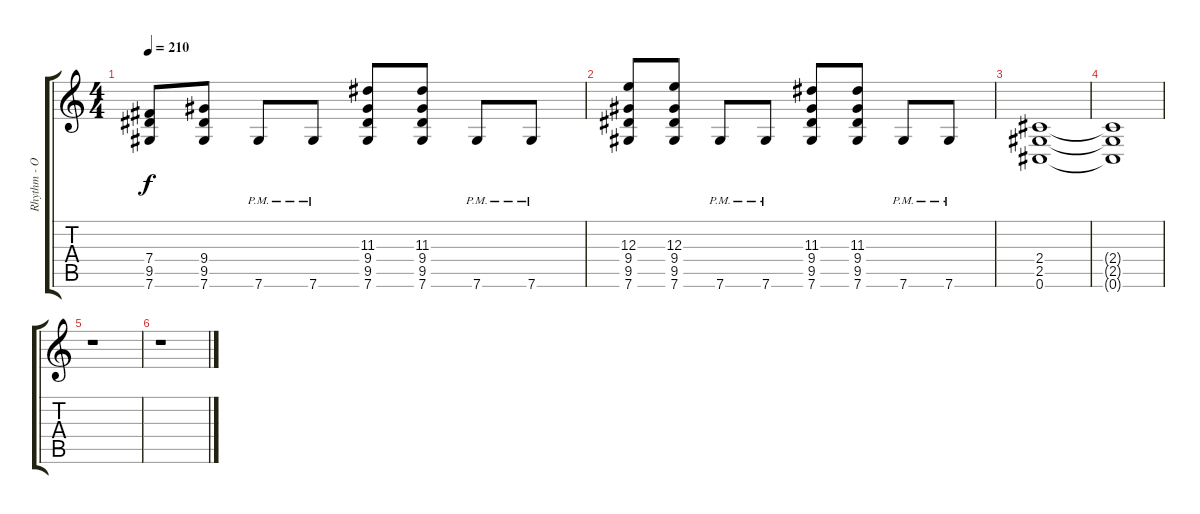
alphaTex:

\track ("Rhythm - Oli Herbert" "Rhythm - O") {instrument distortionguitar}
\staff {score tabs}
\tuning (Db4 Ab3 E3 B2 Gb2 Db2) {hide}
\ts (4 4)
\tempo 210
\clef g2
\ks c
(7.4 9.5 7.6).8{dy f} (9.4 9.5 7.6).8 7.6{pm}.8 7.6{pm}.8 (11.3 9.4 9.5 7.6).8 (11.3 9.4 9.5 7.6).8 7.6{pm}.8 7.6{pm}.8 |
(12.3 9.4 9.5 7.6).8 (12.3 9.4 9.5 7.6).8 7.6{pm}.8 7.6{pm}.8 (11.3 9.4 9.5 7.6).8 (11.3 9.4 9.5 7.6).8 7.6{pm}.8 7.6{pm}.8 |
(2.4 2.5 0.6).1 |
(2.4{t} 2.5{t} 0.6{t}).1 |
r.1 |
r.1
